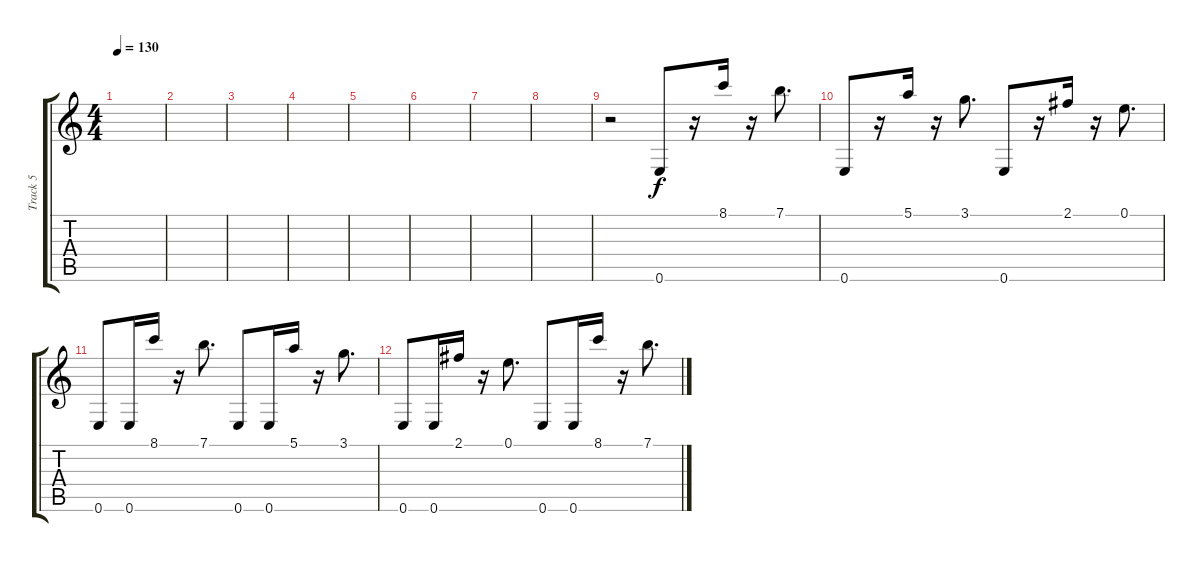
\track ("Track 5" "Track 5") {instrument electricguitarjazz}
\staff {score tabs}
\tuning (E4 B3 G3 D3 A2 E2) {hide}
\ts (4 4)
\tempo 130
\clef g2
\ks c
|
|
|
|
|
|
|
|
r.2 0.6.8 r.16 8.1.16 r.16 7.1.8{d} |
0.6.8 r.16 5.1.16 r.16 3.1.8{d} 0.6.8 r.16 2.1.16 r.16 0.1.8{d} |
0.6.8 0.6.16 8.1.16 r.16 7.1.8{d} 0.6.8 0.6.16 5.1.16 r.16 3.1.8{d} |
0.6.8 0.6.16 2.1.16 r.16 0.1.8{d} 0.6.8 0.6.16 8.1.16 r.16 7.1.8{d}
